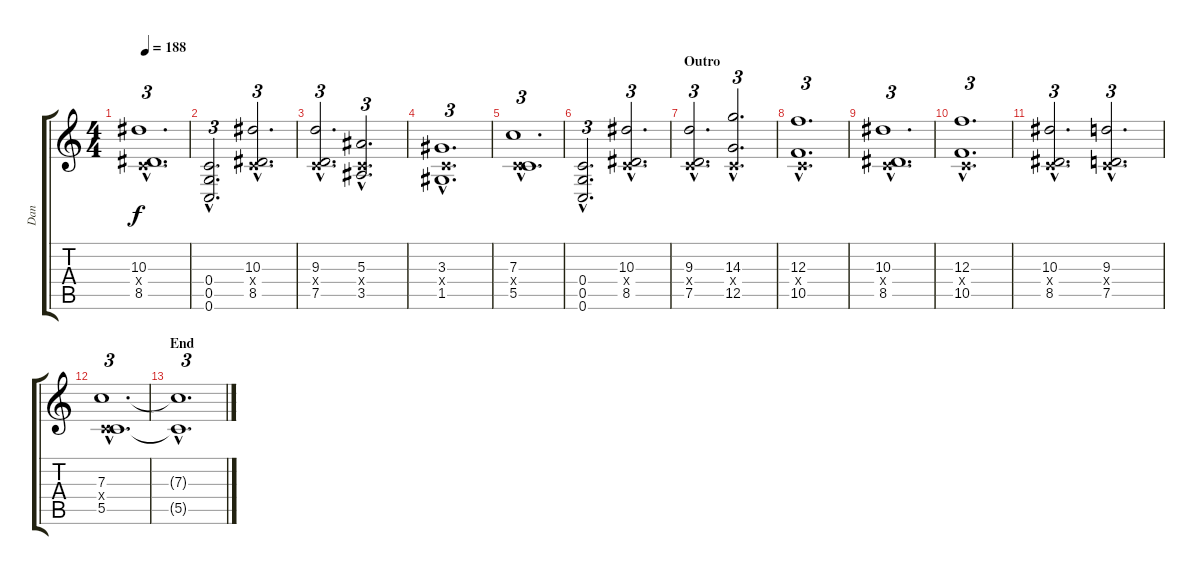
\track ("Dan" "Dan") {instrument distortionguitar}
\staff {score tabs}
\tuning (D4 A3 F3 C3 G2 C2) {hide}
\ts (4 4)
\tempo 188
\clef g2
\ks c
(10.3{hac} 0.4{hac x} 8.5{hac}).1{d tu (3 2) dy f} |
(0.4{hac} 0.5{hac} 0.6{hac}).2{d tu (3 2)} (10.3{hac} 0.4{hac x} 8.5{hac}).2{d tu (3 2)} |
(9.3{hac} 0.4{hac x} 7.5{hac}).2{d tu (3 2)} (5.3{hac} 0.4{hac x} 3.5{hac}).2{d tu (3 2)} |
(3.3{hac} 0.4{hac x} 1.5{hac}).1{d tu (3 2)} |
(7.3{hac} 0.4{hac x} 5.5{hac}).1{d tu (3 2)} |
(0.4{hac} 0.5{hac} 0.6{hac}).2{d tu (3 2)} (10.3{hac} 0.4{hac x} 8.5{hac}).2{d tu (3 2)} |
\section ("" "Outro")
(9.3{hac} 0.4{hac x} 7.5{hac}).2{d tu (3 2)} (14.3{hac} 0.4{hac x} 12.5{hac}).2{d tu (3 2)} |
(12.3{hac} 0.4{hac x} 10.5{hac}).1{d tu (3 2)} |
(10.3{hac} 0.4{hac x} 8.5{hac}).1{d tu (3 2)} |
(12.3{hac} 0.4{hac x} 10.5{hac}).1{d tu (3 2)} |
(10.3{hac} 0.4{hac x} 8.5{hac}).2{d tu (3 2)} (9.3{hac} 0.4{hac x} 7.5{hac}).2{d tu (3 2)} |
(7.3{hac} 0.4{hac x} 5.5{hac}).1{d tu (3 2)} |
\section ("" "End")
(7.3{hac t} 5.5{hac t}).1{d tu (3 2)}
